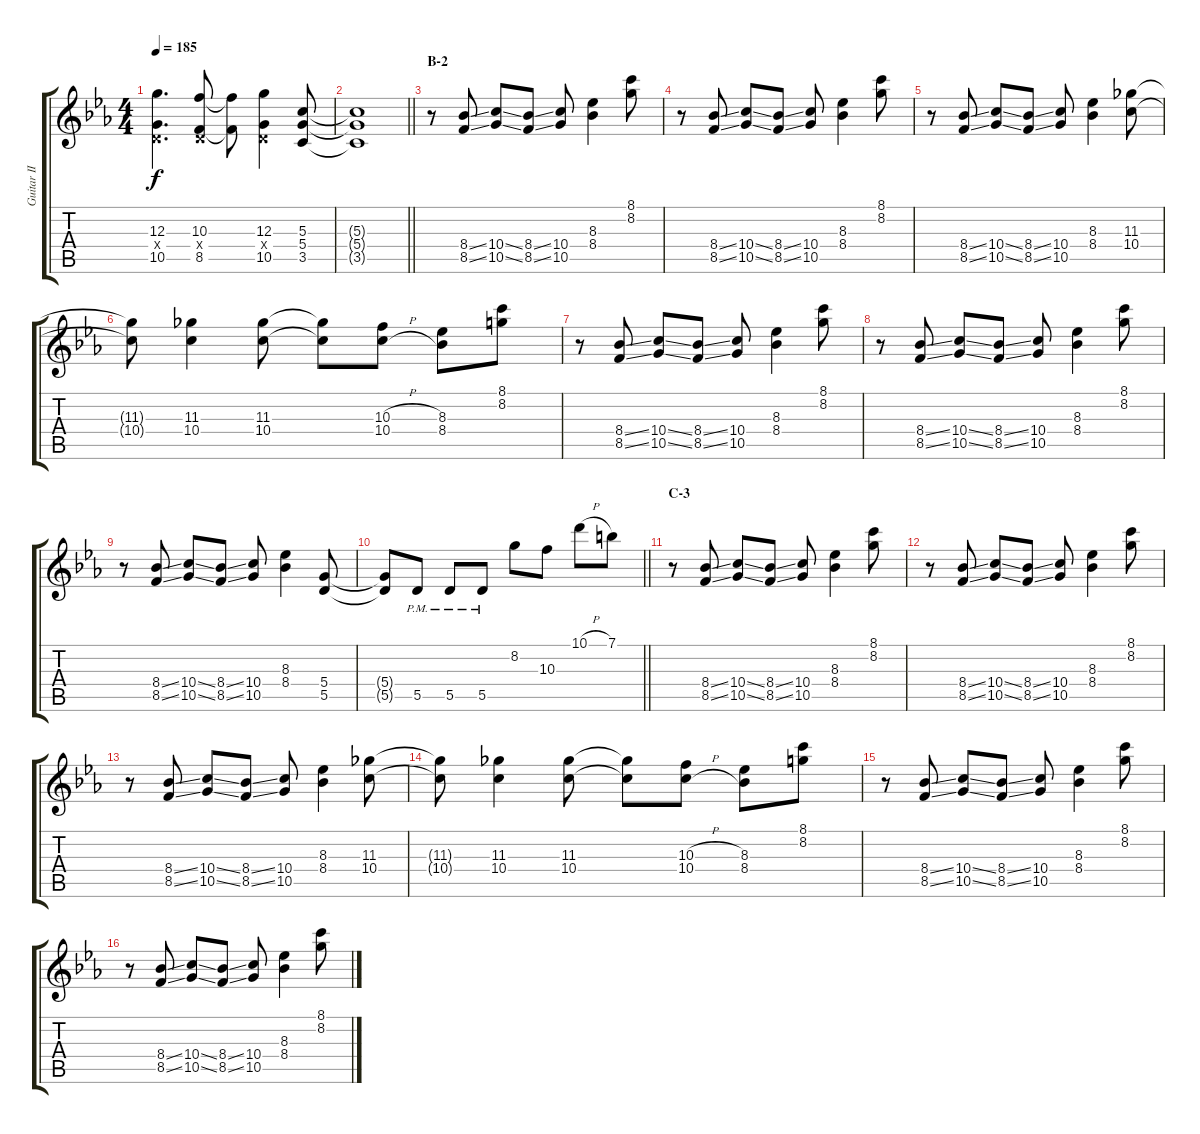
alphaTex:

\track ("Guitar II" "Guitar II") {instrument overdrivenguitar}
\staff {score tabs}
\tuning (E4 B3 G3 D3 A2 E2) {hide}
\ts (4 4)
\tempo 185
\clef g2
\ks eb
(12.3 0.4{x} 10.5).4{d dy f} (10.3 0.4{x} 8.5).8 (10.3{t} 8.5{t}).8 (12.3 0.4{x} 10.5).4 (5.3 5.4 3.5).8 |
\barLineRight lightlight
(5.3{t} 5.4{t} 3.5{t}).1 |
\section ("" "B-2")
r.8 (8.4{ss} 8.5{ss}).8 (10.4{ss} 10.5{ss}).8 (8.4{ss} 8.5{ss}).8 (10.4 10.5).8 (8.3 8.4).4 (8.1 8.2).8 |
r.8 (8.4{ss} 8.5{ss}).8 (10.4{ss} 10.5{ss}).8 (8.4{ss} 8.5{ss}).8 (10.4 10.5).8 (8.3 8.4).4 (8.1 8.2).8 |
r.8 (8.4{ss} 8.5{ss}).8 (10.4{ss} 10.5{ss}).8 (8.4{ss} 8.5{ss}).8 (10.4 10.5).8 (8.3 8.4).4 (11.3 10.4).8 |
(11.3{t} 10.4{t}).8 (11.3 10.4).4 (11.3 10.4).8 (11.3{t} 10.4{t}).8 (10.3{h} 10.4{h}).8 (8.3 8.4).8 (8.1 8.2).8 |
r.8 (8.4{ss} 8.5{ss}).8 (10.4{ss} 10.5{ss}).8 (8.4{ss} 8.5{ss}).8 (10.4 10.5).8 (8.3 8.4).4 (8.1 8.2).8 |
r.8 (8.4{ss} 8.5{ss}).8 (10.4{ss} 10.5{ss}).8 (8.4{ss} 8.5{ss}).8 (10.4 10.5).8 (8.3 8.4).4 (8.1 8.2).8 |
r.8 (8.4{ss} 8.5{ss}).8 (10.4{ss} 10.5{ss}).8 (8.4{ss} 8.5{ss}).8 (10.4 10.5).8 (8.3 8.4).4 (5.4 5.5).8 |
\barLineRight lightlight
(5.4{t} 5.5{t}).8 5.5{pm}.8 5.5{pm}.8 5.5{pm}.8 8.2.8 10.3.8 10.1{h}.8 7.1.8 |
\section ("" "C-3")
r.8 (8.4{ss} 8.5{ss}).8 (10.4{ss} 10.5{ss}).8 (8.4{ss} 8.5{ss}).8 (10.4 10.5).8 (8.3 8.4).4 (8.1 8.2).8 |
r.8 (8.4{ss} 8.5{ss}).8 (10.4{ss} 10.5{ss}).8 (8.4{ss} 8.5{ss}).8 (10.4 10.5).8 (8.3 8.4).4 (8.1 8.2).8 |
r.8 (8.4{ss} 8.5{ss}).8 (10.4{ss} 10.5{ss}).8 (8.4{ss} 8.5{ss}).8 (10.4 10.5).8 (8.3 8.4).4 (11.3 10.4).8 |
(11.3{t} 10.4{t}).8 (11.3 10.4).4 (11.3 10.4).8 (11.3{t} 10.4{t}).8 (10.3{h} 10.4{h}).8 (8.3 8.4).8 (8.1 8.2).8 |
r.8 (8.4{ss} 8.5{ss}).8 (10.4{ss} 10.5{ss}).8 (8.4{ss} 8.5{ss}).8 (10.4 10.5).8 (8.3 8.4).4 (8.1 8.2).8 |
r.8 (8.4{ss} 8.5{ss}).8 (10.4{ss} 10.5{ss}).8 (8.4{ss} 8.5{ss}).8 (10.4 10.5).8 (8.3 8.4).4 (8.1 8.2).8
